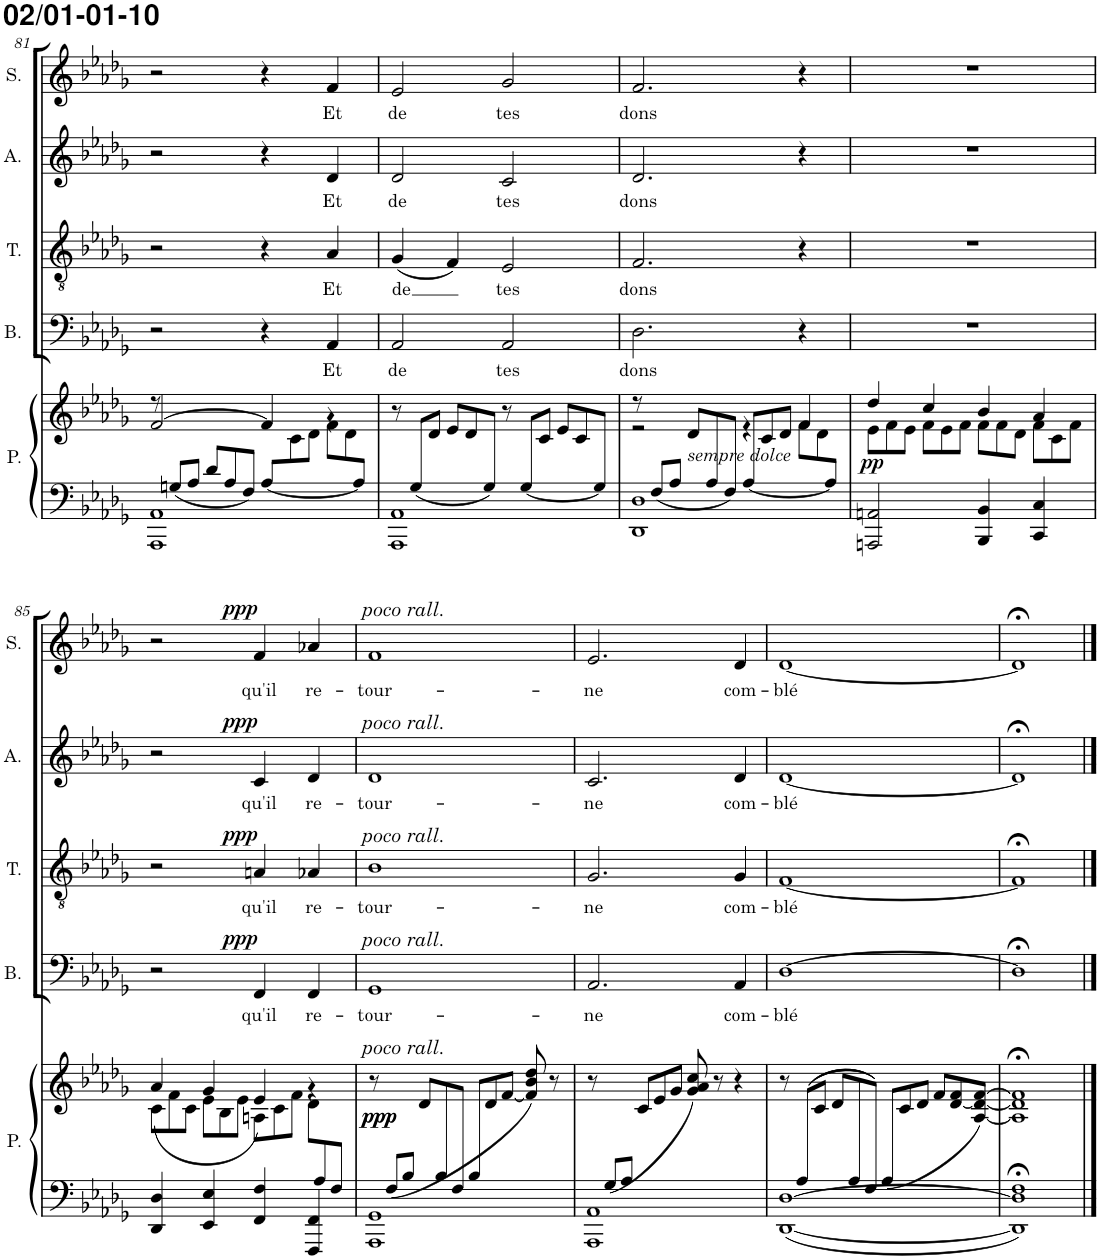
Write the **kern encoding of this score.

**kern	**kern	**dynam	**kern	**text	**dynam	**kern	**text	**dynam	**kern	**text	**dynam	**kern	**text	**dynam
*part5	*part5	*part5	*part4	*part4	*part4	*part3	*part3	*part3	*part2	*part2	*part2	*part1	*part1	*part1
*staff6	*staff5	*staff5/6	*staff4	*staff4	*staff4	*staff3	*staff3	*staff3	*staff2	*staff2	*staff2	*staff1	*staff1	*staff1
*I"Piano	*	*	*I"Bass	*	*	*I"Tenor	*	*	*I"Alto	*	*	*I"Soprano	*	*
*I'P.	*	*	*I'B.	*	*	*I'T.	*	*	*I'A.	*	*	*I'S.	*	*
!!LO:PB:g=z
*clefF4	*clefG2	*	*clefF4	*	*	*clefGv2	*	*	*clefG2	*	*	*clefG2	*	*
*k[b-e-a-d-g-]	*k[b-e-a-d-g-]	*	*k[b-e-a-d-g-]	*	*	*k[b-e-a-d-g-]	*	*	*k[b-e-a-d-g-]	*	*	*k[b-e-a-d-g-]	*	*
*M4/4	*M4/4	*	*M4/4	*	*	*M4/4	*	*	*M4/4	*	*	*M4/4	*	*
*met(c)	*met(c)	*	*met(c)	*	*	*met(c)	*	*	*met(c)	*	*	*met(c)	*	*
=81	=81	=81	=81	=81	=81	=81	=81	=81	=81	=81	=81	=81	=81	=81
*^	*	*	*	*	*	*	*	*	*	*	*	*	*	*
*	*	*Xtuplet	*	*	*	*	*	*	*	*	*	*	*	*	*
*	*	*^	*	*	*	*	*	*	*	*	*	*	*	*	*
12ryy	1AAA- 1AA-	12r	[2f/	.	2r	.	.	2r	.	.	2r	.	.	2r	.	.
12Gn/L	.	2ryy	.	.	.	.	.	.	.	.	.	.	.	.	.	.
12A-/J	.	.	.	.	.	.	.	.	.	.	.	.	.	.	.	.
*Xtuplet	*	*	*	*	*	*	*	*	*	*	*	*	*	*	*	*
12d-/L	.	.	.	.	.	.	.	.	.	.	.	.	.	.	.	.
12A-/	.	.	.	.	.	.	.	.	.	.	.	.	.	.	.	.
12F/J	.	.	.	.	.	.	.	.	.	.	.	.	.	.	.	.
[<12A-/L	.	.	4f/]	.	4r	.	.	4r	.	.	4r	.	.	4r	.	.
3ryy	.	12c\	.	.	.	.	.	.	.	.	.	.	.	.	.	.
.	.	12d-\J	.	.	.	.	.	.	.	.	.	.	.	.	.	.
!	!	!	!	!	!	!LO:LY:b	!	!	!LO:LY:b	!	!	!LO:LY:b	!	!	!LO:LY:b	!
.	.	12f\L	4r	.	4AA-/	Et	.	4A-/	Et	.	4d-/	Et	.	4f/	Et	.
.	.	12d-\	.	.	.	.	.	.	.	.	.	.	.	.	.	.
12A-/J]	.	12ryy	.	.	.	.	.	.	.	.	.	.	.	.	.	.
*	*	*v	*v	*	*	*	*	*	*	*	*	*	*	*	*	*
=82	=82	=82	=82	=82	=82	=82	=82	=82	=82	=82	=82	=82	=82	=82	=82
!	!	!	!	!	!LO:LY:b	!	!	!LO:LY:b	!	!	!LO:LY:b	!	!	!LO:LY:b	!
12ryy	1AAA- 1AA-	12r	.	2AA-/	de	.	(4G-/	de	.	2d-/	de	.	2e-/	de	.
12G-/L	.	12ryy	.	.	.	.	.	.	.	.	.	.	.	.	.
4ryy	.	12d-/J	.	.	.	.	.	.	.	.	.	.	.	.	.
.	.	12e-/L	.	.	.	.	4F/)	.	.	.	.	.	.	.	.
.	.	12d-/	.	.	.	.	.	.	.	.	.	.	.	.	.
12G-/J	.	12ryy	.	.	.	.	.	.	.	.	.	.	.	.	.
!	!	!	!	!	!LO:LY:b	!	!	!LO:LY:b	!	!	!LO:LY:b	!	!	!LO:LY:b	!
12ryy	.	12r	.	2AA-/	tes	.	2E-/	tes	.	2c/	tes	.	2g-/	tes	.
[12G-/L	.	12ryy	.	.	.	.	.	.	.	.	.	.	.	.	.
4ryy	.	12c/J	.	.	.	.	.	.	.	.	.	.	.	.	.
.	.	12e-/L	.	.	.	.	.	.	.	.	.	.	.	.	.
.	.	12c/	.	.	.	.	.	.	.	.	.	.	.	.	.
12G-/J]	.	12ryy	.	.	.	.	.	.	.	.	.	.	.	.	.
=83	=83	=83	=83	=83	=83	=83	=83	=83	=83	=83	=83	=83	=83	=83	=83
*	*	*^	*	*	*	*	*	*	*	*	*	*	*	*	*
!	!	!	!	!	!	!LO:LY:b	!	!	!LO:LY:b	!	!	!LO:LY:b	!	!	!LO:LY:b	!
12ryy	1DD- 1D-	12r	2r	.	2.D-\	dons	.	2.F/	dons	.	2.d-/	dons	.	2.f/	dons	.
12F/L	.	6ryy	.	.	.	.	.	.	.	.	.	.	.	.	.	.
12A-/J	.	.	.	.	.	.	.	.	.	.	.	.	.	.	.	.
!	!	!LO:TX:b:i:t=sempre dolce	!	!	!	!	!	!	!	!	!	!	!	!	!	!
12ryy	.	12d-/L	.	.	.	.	.	.	.	.	.	.	.	.	.	.
12A-/	.	4ryy	.	.	.	.	.	.	.	.	.	.	.	.	.	.
12F/J	.	.	.	.	.	.	.	.	.	.	.	.	.	.	.	.
[<12A-/L	.	.	4r	.	.	.	.	.	.	.	.	.	.	.	.	.
3ryy	.	12c/	.	.	.	.	.	.	.	.	.	.	.	.	.	.
.	.	12d-/J	.	.	.	.	.	.	.	.	.	.	.	.	.	.
.	.	12f\L	4f/	.	4r	.	.	4r	.	.	4r	.	.	4r	.	.
.	.	12d-\	.	.	.	.	.	.	.	.	.	.	.	.	.	.
12A-/J]	.	12ryy	.	.	.	.	.	.	.	.	.	.	.	.	.	.
*v	*v	*	*	*	*	*	*	*	*	*	*	*	*	*	*	*
=84	=84	=84	=84	=84	=84	=84	=84	=84	=84	=84	=84	=84	=84	=84	=84
!	!	!	!LO:DY:b	!	!	!	!	!	!	!	!	!	!	!	!
2AAAn/ 2AAn/	12e-\L	4dd-/	pp	1r	.	.	1r	.	.	1r	.	.	1r	.	.
.	12f\	.	.	.	.	.	.	.	.	.	.	.	.	.	.
.	12e-\J	.	.	.	.	.	.	.	.	.	.	.	.	.	.
.	12f\L	4cc/	.	.	.	.	.	.	.	.	.	.	.	.	.
.	12e-\	.	.	.	.	.	.	.	.	.	.	.	.	.	.
.	12f\J	.	.	.	.	.	.	.	.	.	.	.	.	.	.
4BBB-/ 4BB-/	12f\L	4b-/	.	.	.	.	.	.	.	.	.	.	.	.	.
.	12f\	.	.	.	.	.	.	.	.	.	.	.	.	.	.
.	12d-\J	.	.	.	.	.	.	.	.	.	.	.	.	.	.
4CC/ 4C/	12f\L	4a-/	.	.	.	.	.	.	.	.	.	.	.	.	.
.	12c\	.	.	.	.	.	.	.	.	.	.	.	.	.	.
.	12f\J	.	.	.	.	.	.	.	.	.	.	.	.	.	.
!!LO:LB:g=z
=85	=85	=85	=85	=85	=85	=85	=85	=85	=85	=85	=85	=85	=85	=85	=85
*^	*	*	*	*	*	*	*	*	*	*	*	*	*	*	*
6%5ryy	4DD-/ 4D-/	12c\L	(4a-/	.	2r	.	.	2r	.	.	2r	.	.	2r	.	.
.	.	12f\	.	.	.	.	.	.	.	.	.	.	.	.	.	.
.	.	12c\J	.	.	.	.	.	.	.	.	.	.	.	.	.	.
.	4EE-/ 4E-/	12e-\L	4g-/	.	.	.	.	.	.	.	.	.	.	.	.	.
.	.	12B-\	.	.	.	.	.	.	.	.	.	.	.	.	.	.
.	.	12e-\J	.	.	.	.	.	.	.	.	.	.	.	.	.	.
!	!	!	!	!	!	!LO:LY:b	!LO:DY:a	!	!LO:LY:b	!LO:DY:a	!	!LO:LY:b	!LO:DY:a	!	!LO:LY:b	!LO:DY:a
.	4FF/ 4F/	12An\L	4e-/)	.	4FF/	qu'il	ppp	4An/	qu'il	ppp	4c/	qu'il	ppp	4f/	qu'il	ppp
.	.	12c\	.	.	.	.	.	.	.	.	.	.	.	.	.	.
.	.	12f\J	.	.	.	.	.	.	.	.	.	.	.	.	.	.
!	!	!	!	!	!	!LO:LY:b	!	!	!LO:LY:b	!	!	!LO:LY:b	!	!	!LO:LY:b	!
.	4FFF/ 4FF/	12d-\L	4r	.	4FF/	re-	.	4A-X/	re-	.	4d-/	re-	.	4a-X/	re-	.
12A-/	.	6ryy	.	.	.	.	.	.	.	.	.	.	.	.	.	.
12F/J	.	.	.	.	.	.	.	.	.	.	.	.	.	.	.	.
*	*	*v	*v	*	*	*	*	*	*	*	*	*	*	*	*	*
=86	=86	=86	=86	=86	=86	=86	=86	=86	=86	=86	=86	=86	=86	=86	=86
!	!	!	!	!	!	!	!	!	!	!	!	!	!LO:TX:a:i:t=poco rall.	!	!
!	!	!	!	!	!	!	!	!	!	!LO:TX:a:i:t=poco rall.	!	!	!	!	!
!	!	!	!	!	!	!	!LO:TX:a:i:t=poco rall.	!	!	!	!	!	!	!	!
!	!	!	!	!LO:TX:a:i:t=poco rall.	!	!	!	!	!	!	!	!	!	!	!
!	!	!LO:TX:a:i:t=poco rall.	!	!	!	!	!	!	!	!	!	!	!	!	!
!	!	!	!LO:DY:b	!	!LO:LY:b	!	!	!LO:LY:b	!	!	!LO:LY:b	!	!	!LO:LY:b	!
!	!	!	!LO:DY:n=1:b	!	!	!	!	!	!	!	!	!	!	!	!
12ryy	1AAA- 1GG-	12r	ppp ppp	1GG-	-tour-	.	1B-	-tour-	.	1d-	-tour-	.	1f	-tour-	.
(<12F/L	.	6ryy	.	.	.	.	.	.	.	.	.	.	.	.	.
12B-/J	.	.	.	.	.	.	.	.	.	.	.	.	.	.	.
12ryy	.	12d-/L	.	.	.	.	.	.	.	.	.	.	.	.	.
12B-/	.	4ryy	.	.	.	.	.	.	.	.	.	.	.	.	.
12F/J	.	.	.	.	.	.	.	.	.	.	.	.	.	.	.
12B-/L	.	.	.	.	.	.	.	.	.	.	.	.	.	.	.
12%5ryy	.	12d-/	.	.	.	.	.	.	.	.	.	.	.	.	.
.	.	[12f/J	.	.	.	.	.	.	.	.	.	.	.	.	.
.	.	8f/] 8b-/ 8dd-/)	.	.	.	.	.	.	.	.	.	.	.	.	.
.	.	8r	.	.	.	.	.	.	.	.	.	.	.	.	.
=87	=87	=87	=87	=87	=87	=87	=87	=87	=87	=87	=87	=87	=87	=87	=87
!	!	!	!	!	!LO:LY:b	!	!	!LO:LY:b	!	!	!LO:LY:b	!	!	!LO:LY:b	!
12ryy	1AAA- 1AA-	12r	.	2.AA-/	-ne	.	2.G-/	-ne	.	2.c/	-ne	.	2.e-/	-ne	.
(12G-/L	.	6ryy	.	.	.	.	.	.	.	.	.	.	.	.	.
12A-/J	.	.	.	.	.	.	.	.	.	.	.	.	.	.	.
2.ryy	.	12c/L	.	.	.	.	.	.	.	.	.	.	.	.	.
.	.	12e-/	.	.	.	.	.	.	.	.	.	.	.	.	.
.	.	12g-/J	.	.	.	.	.	.	.	.	.	.	.	.	.
.	.	8g-/ 8a-/ 8cc/)	.	.	.	.	.	.	.	.	.	.	.	.	.
.	.	8r	.	.	.	.	.	.	.	.	.	.	.	.	.
!	!	!	!	!	!LO:LY:b	!	!	!LO:LY:b	!	!	!LO:LY:b	!	!	!LO:LY:b	!
.	.	4r	.	4AA-/	com-	.	4G-/	com-	.	4d-/	com-	.	4d-/	com-	.
=88	=88	=88	=88	=88	=88	=88	=88	=88	=88	=88	=88	=88	=88	=88	=88
!	!	!	!	!	!LO:LY:b	!	!	!LO:LY:b	!	!	!LO:LY:b	!	!	!LO:LY:b	!
12ryy	[1DD- [1D-	12r	.	[1D-	-blé	.	[1F	-blé	.	[1d-	-blé	.	[1d-	-blé	.
12A-/L	.	12ryy	.	.	.	.	.	.	.	.	.	.	.	.	.
6ryy	.	12c/J	.	.	.	.	.	.	.	.	.	.	.	.	.
.	.	12d-/L	.	.	.	.	.	.	.	.	.	.	.	.	.
12A-/	.	4ryy	.	.	.	.	.	.	.	.	.	.	.	.	.
12F/J	.	.	.	.	.	.	.	.	.	.	.	.	.	.	.
(<12A-/L	.	.	.	.	.	.	.	.	.	.	.	.	.	.	.
12%5ryy	.	12c/	.	.	.	.	.	.	.	.	.	.	.	.	.
.	.	12d-/J	.	.	.	.	.	.	.	.	.	.	.	.	.
.	.	12f/L	.	.	.	.	.	.	.	.	.	.	.	.	.
.	.	[12d-/ 12f/	.	.	.	.	.	.	.	.	.	.	.	.	.
.	.	[12A-/ 12d-/_ [12f/J)	.	.	.	.	.	.	.	.	.	.	.	.	.
*v	*v	*	*	*	*	*	*	*	*	*	*	*	*	*	*
=89	=89	=89	=89	=89	=89	=89	=89	=89	=89	=89	=89	=89	=89	=89
1DD-];< 1D-];< 1F;<	1A-];< 1d-];< 1f];<	.	1D-;<]	.	.	1F;<]	.	.	1d-;<]	.	.	1d-;<]	.	.
==	==	==	==	==	==	==	==	==	==	==	==	==	==	==
*-	*-	*-	*-	*-	*-	*-	*-	*-	*-	*-	*-	*-	*-	*-
